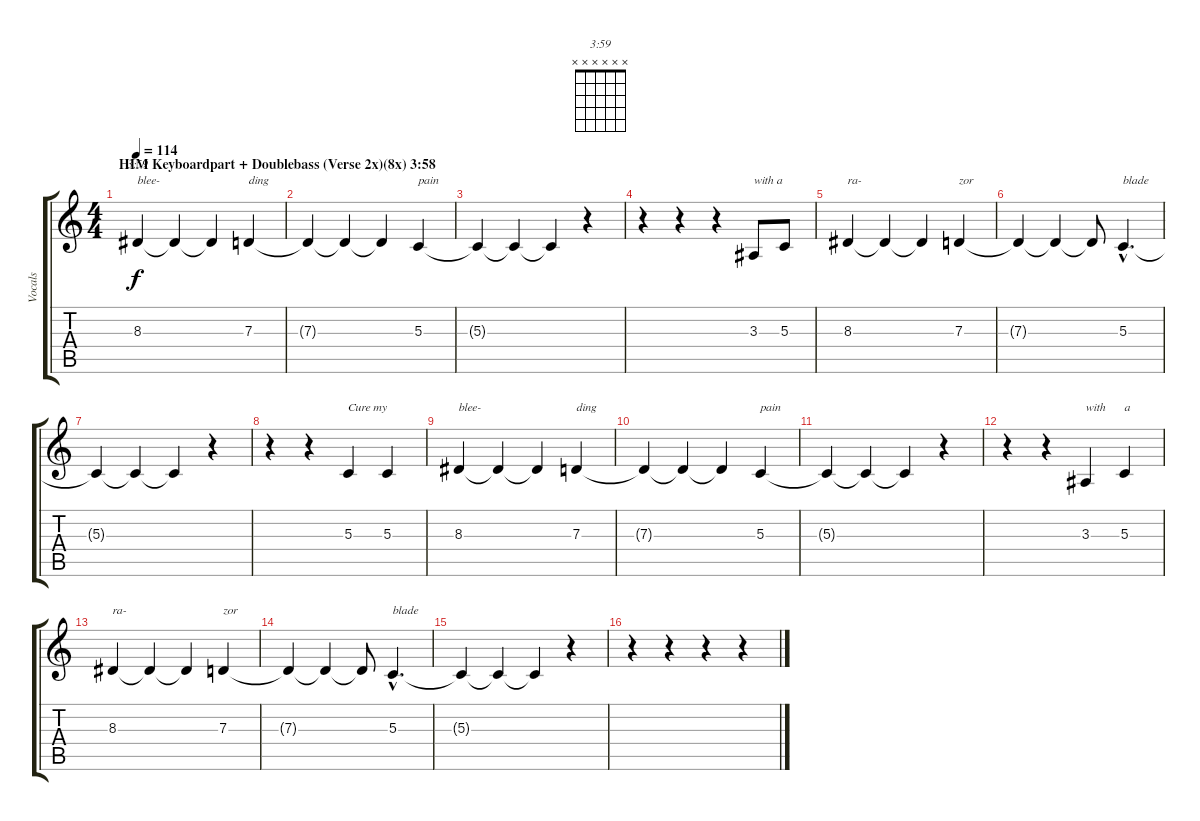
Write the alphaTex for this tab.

\track ("Vocals" "Vocals") {instrument stringensemble1}
\staff {score tabs}
\tuning (E4 B3 G3 D3 A2 E2) {hide}
\chord ("3:59" x x x x x x)
\ts (4 4)
\section ("" "HIM Keyboardpart + Doublebass (Verse 2x)(8x) 3:58")
\tempo 114
\clef g2
\ks c
8.3.4{ch "3:59" txt "blee-" dy f} 8.3{t}.4 8.3{t}.4 7.3.4{txt "ding"} |
7.3{t}.4 7.3{t}.4 7.3{t}.4 5.3.4{txt "pain"} |
5.3{t}.4 5.3{t}.4 5.3{t}.4 r.4 |
r.4 r.4 r.4 3.3.8{txt "with a"} 5.3.8 |
8.3.4{txt "ra-"} 8.3{t}.4 8.3{t}.4 7.3.4{txt "zor"} |
7.3{t}.4 7.3{t}.4 7.3{t}.8 5.3{hac}.4{d txt "blade"} |
5.3{t}.4 5.3{t}.4 5.3{t}.4 r.4 |
r.4 r.4 5.3.4{txt "Cure my"} 5.3.4 |
8.3.4{txt "blee-"} 8.3{t}.4 8.3{t}.4 7.3.4{txt "ding"} |
7.3{t}.4 7.3{t}.4 7.3{t}.4 5.3.4{txt "pain"} |
5.3{t}.4 5.3{t}.4 5.3{t}.4 r.4 |
r.4 r.4 3.3.4{txt "with"} 5.3.4{txt "a"} |
8.3.4{txt "ra-"} 8.3{t}.4 8.3{t}.4 7.3.4{txt "zor"} |
7.3{t}.4 7.3{t}.4 7.3{t}.8 5.3{hac}.4{d txt "blade"} |
5.3{t}.4 5.3{t}.4 5.3{t}.4 r.4 |
r.4 r.4 r.4 r.4
